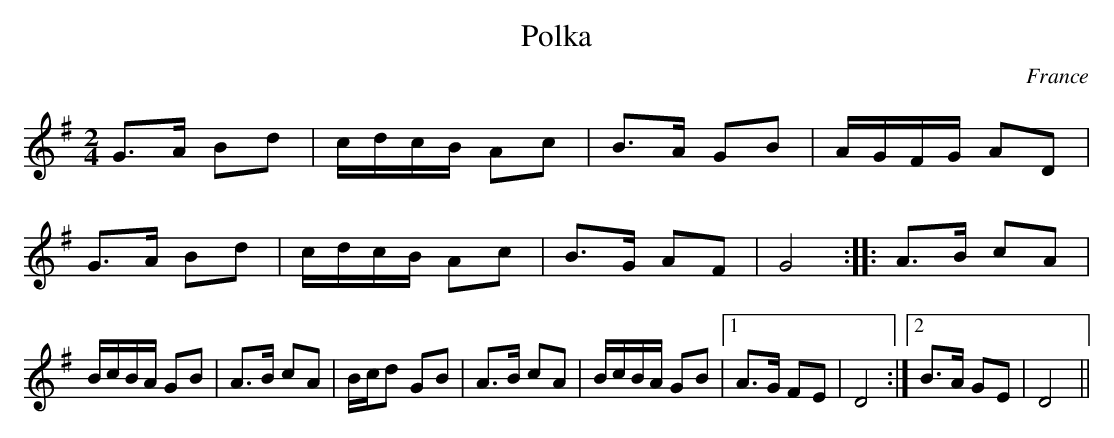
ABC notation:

X:1
T:Polka
O:France
M:2/4
K:G
G3A B2d2|cdcB A2c2|B3A G2B2|AGFG A2D2|\
G3A B2d2|cdcB A2c2|B3G A2F2|G8::\
A3B c2A2|BcBA G2B2|A3B c2A2|Bcd2 G2B2|\
A3B c2A2|BcBA G2B2|1A3G F2E2|D8:|2B3A G2E2|D8||
